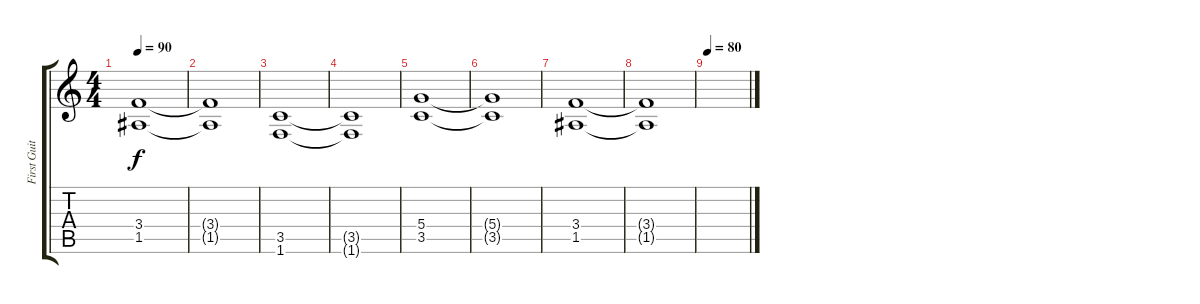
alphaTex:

\track ("First Guitar" "First Guit") {instrument overdrivenguitar}
\staff {score tabs}
\tuning (E4 B3 G3 D3 A2 E2) {hide}
\ts (4 4)
\tempo 90
\clef g2
\ks c
(3.4 1.5).1{dy f} |
(3.4{t} 1.5{t}).1 |
(3.5 1.6).1 |
(3.5{t} 1.6{t}).1 |
(5.4 3.5).1 |
(5.4{t} 3.5{t}).1 |
(3.4 1.5).1 |
(3.4{t} 1.5{t}).1 |
\tempo 80
